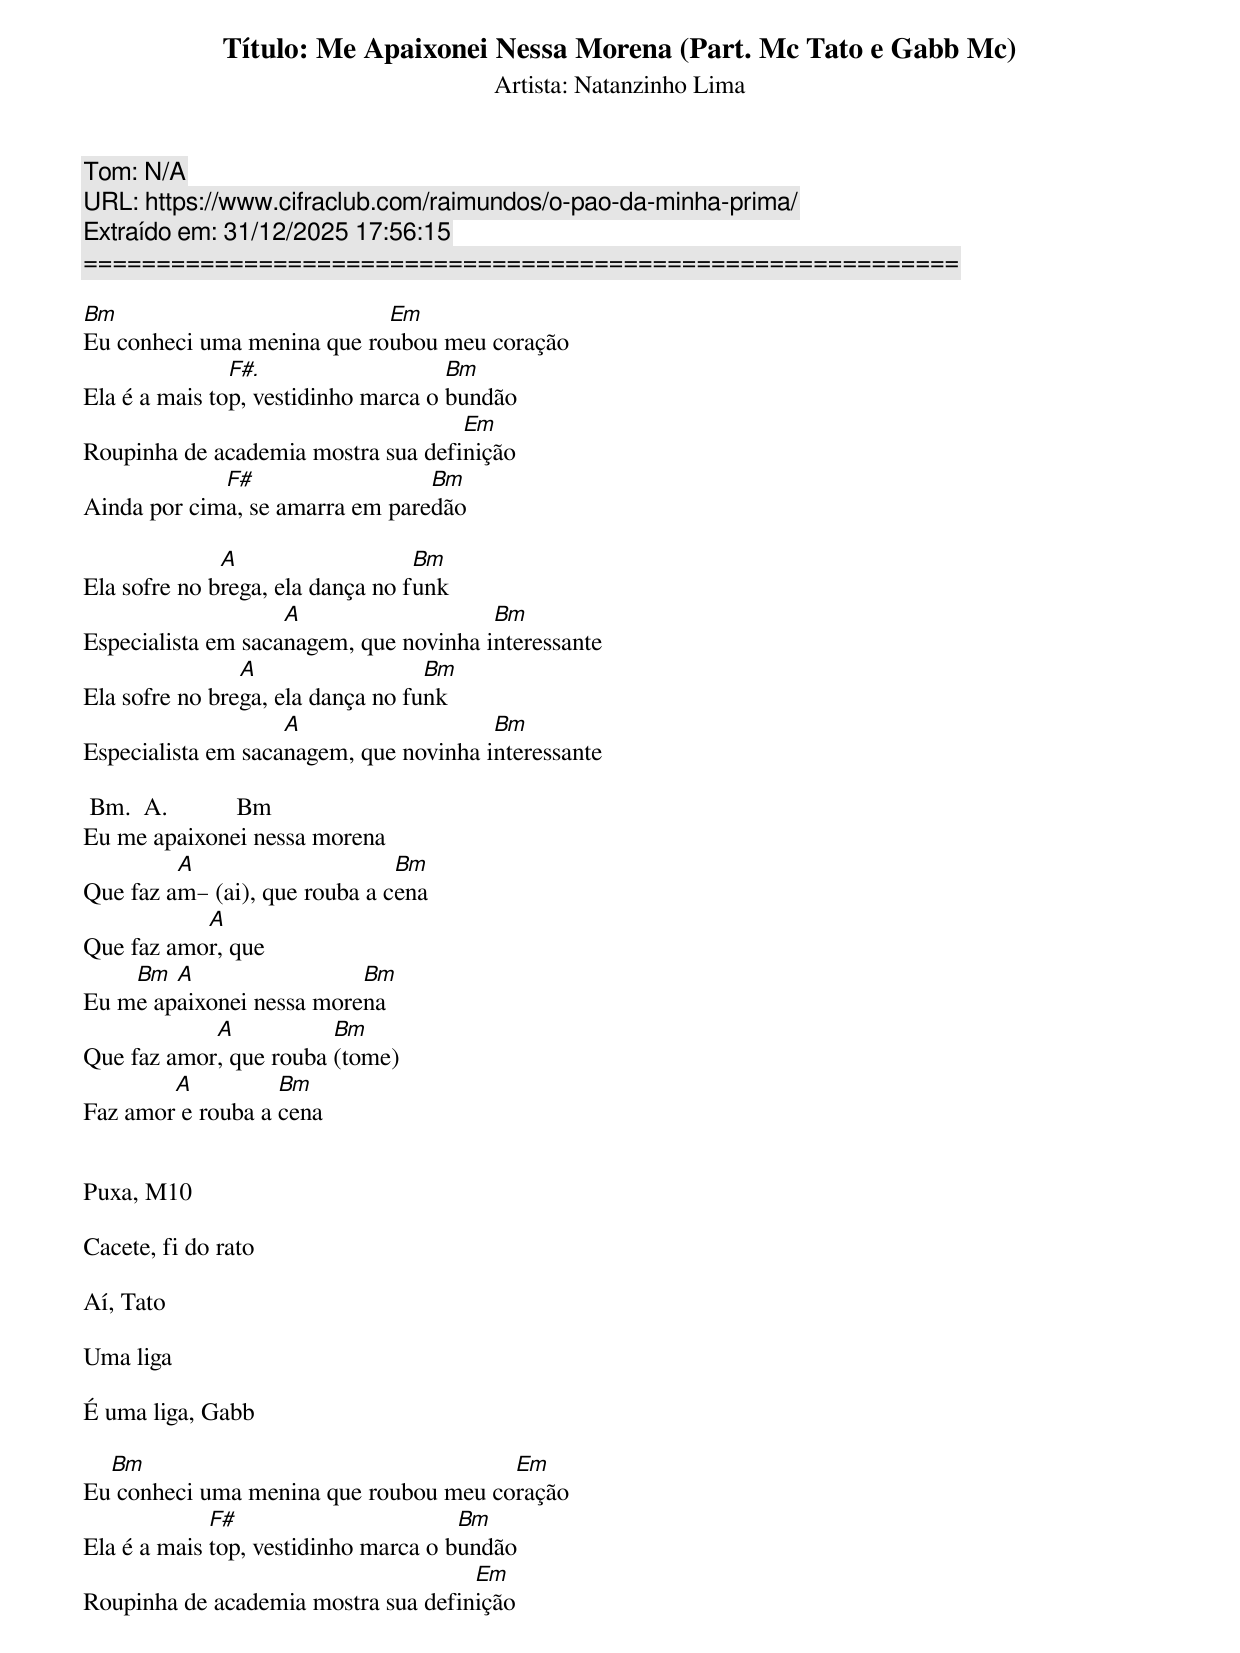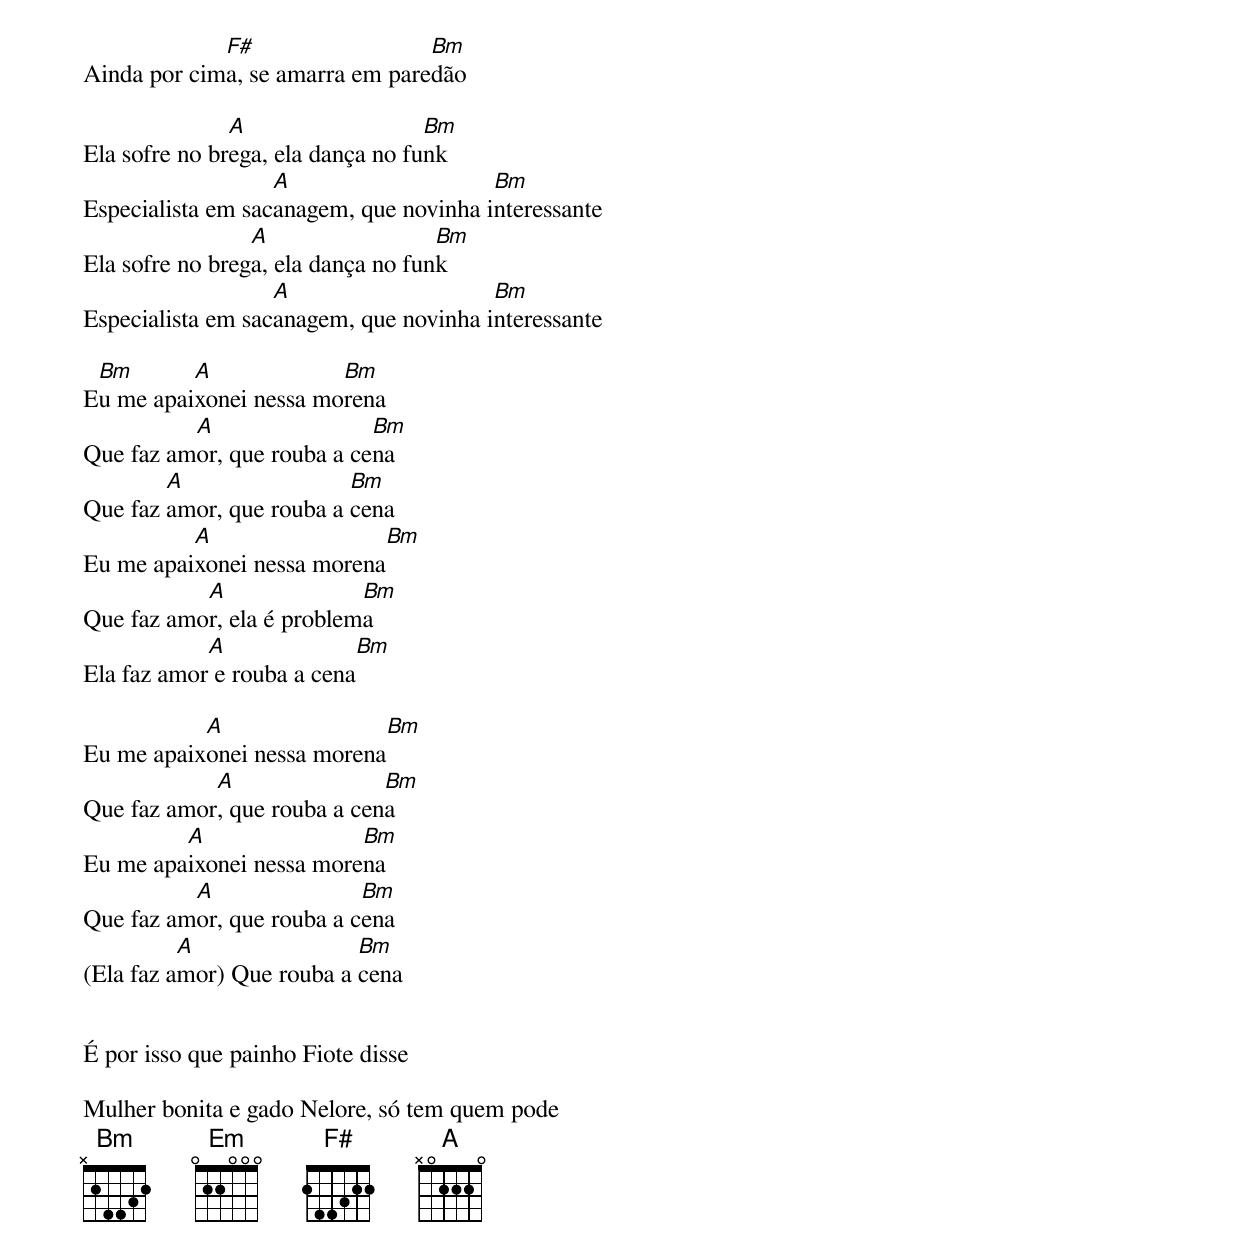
Título: Me Apaixonei Nessa Morena (Part. Mc Tato e Gabb Mc)
Artista: Natanzinho Lima
Tom: N/A
URL: https://www.cifraclub.com/raimundos/o-pao-da-minha-prima/
Extraído em: 31/12/2025 17:56:15
============================================================

Bm                          Em
Eu conheci uma menina que roubou meu coração
               F#.                   Bm
Ela é a mais top, vestidinho marca o bundão
                                    Em
Roupinha de academia mostra sua definição
             F#                  Bm
Ainda por cima, se amarra em paredão

              A                   Bm
Ela sofre no brega, ela dança no funk
                    A                   Bm
Especialista em sacanagem, que novinha interessante
                A                  Bm
Ela sofre no brega, ela dança no funk
                    A                   Bm
Especialista em sacanagem, que novinha interessante

 Bm.  A.           Bm
Eu me apaixonei nessa morena
         A                     Bm
Que faz am– (ai), que rouba a cena
           A
Que faz amor, que
    Bm  A                 Bm
Eu me apaixonei nessa morena
            A           Bm
Que faz amor, que rouba (tome)
        A          Bm
Faz amor e rouba a cena


Puxa, M10

Cacete, fi do rato

Aí, Tato

Uma liga

É uma liga, Gabb

  Bm                                   Em
Eu conheci uma menina que roubou meu coração
             F#                       Bm
Ela é a mais top, vestidinho marca o bundão
                                     Em
Roupinha de academia mostra sua definição
             F#                  Bm
Ainda por cima, se amarra em paredão

               A                   Bm
Ela sofre no brega, ela dança no funk
                   A                    Bm
Especialista em sacanagem, que novinha interessante
                 A                  Bm
Ela sofre no brega, ela dança no funk
                   A                    Bm
Especialista em sacanagem, que novinha interessante

 Bm       A             Bm
Eu me apaixonei nessa morena
          A                 Bm
Que faz amor, que rouba a cena
        A                 Bm
Que faz amor, que rouba a cena
          A                 Bm
Eu me apaixonei nessa morena
           A               Bm
Que faz amor, ela é problema
            A              Bm
Ela faz amor e rouba a cena

           A                Bm
Eu me apaixonei nessa morena
            A                Bm
Que faz amor, que rouba a cena
         A                Bm
Eu me apaixonei nessa morena
          A                Bm
Que faz amor, que rouba a cena
          A                Bm
(Ela faz amor) Que rouba a cena


É por isso que painho Fiote disse

Mulher bonita e gado Nelore, só tem quem pode
